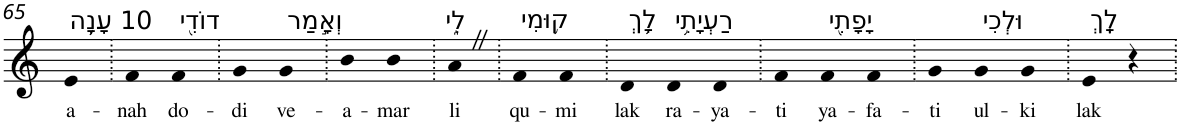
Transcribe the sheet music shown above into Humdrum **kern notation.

**kern	**text
*part1	*part1
*staff1	*staff1
*I"Piano	*
*I'Pno	*
!!LO:PB:g=z
*clefG2	*
*k[]	*
=65	=65
!LO:TX:a:t=10 עָנָ֥ה	!
!	!LO:LY:b
4e	a-
=66.	=66.
!	!LO:LY:b
4f	-nah
!LO:TX:a:t=דוֹדִ֖י	!
!	!LO:LY:b
4f	do-
=67.	=67.
!	!LO:LY:b
4g	-di
!LO:TX:a:t=וְאָ֣מַר	!
!	!LO:LY:b
4g	ve-
=68.	=68.
!	!LO:LY:b
4b	-a-
!	!LO:LY:b
4b	-mar
=69.	=69.
!LO:TX:a:t=לִ֑י	!
!	!LO:LY:b
4aZ	li
=70.	=70.
!LO:TX:a:t=ק֥וּמִי	!
!	!LO:LY:b
4f	qu-
!	!LO:LY:b
4f	-mi
=71.	=71.
!LO:TX:a:t=לָ֛ךְ	!
!	!LO:LY:b
4d	lak
!LO:TX:a:t=רַעְיָתִ֥י	!
!	!LO:LY:b
4d	ra-
!	!LO:LY:b
4d	-ya-
=72.	=72.
!	!LO:LY:b
4f	-ti
!LO:TX:a:t=יָפָתִ֖י	!
!	!LO:LY:b
4f	ya-
!	!LO:LY:b
4f	-fa-
=73.	=73.
!	!LO:LY:b
4g	-ti
!LO:TX:a:t=וּלְכִי	!
!	!LO:LY:b
4g	ul-
!	!LO:LY:b
4g	-ki
=74.	=74.
!LO:TX:a:t=לָֽךְ	!
!	!LO:LY:b
4e	lak
4r	.
=.	=.
*-	*-
